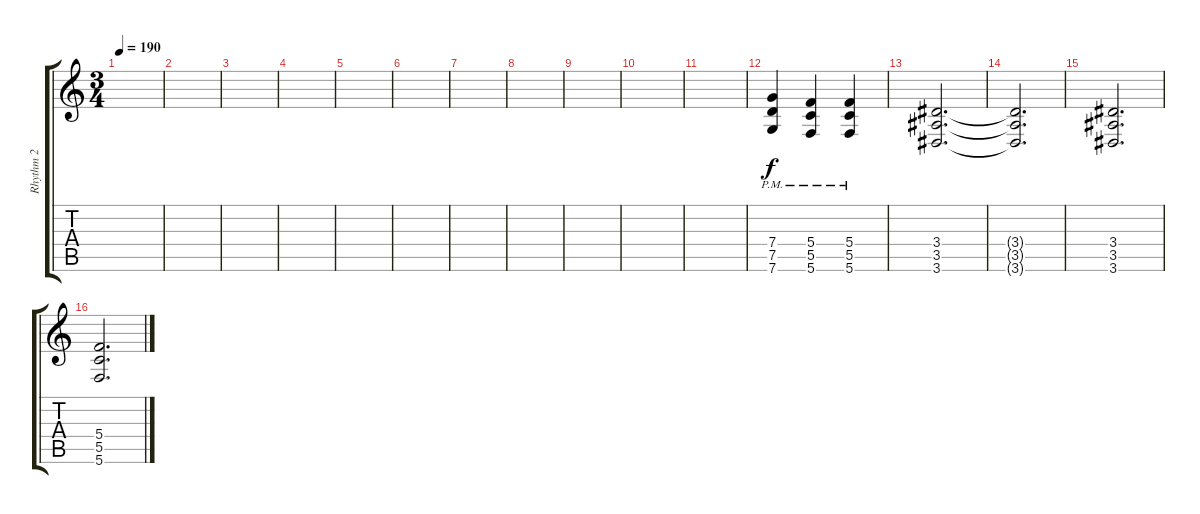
\track ("Rhythm 2" "Rhythm 2") {instrument distortionguitar}
\staff {score tabs}
\tuning (D4 A3 F3 C3 G2 C2) {hide}
\ts (3 4)
\tempo 190
\clef g2
\ks c
|
|
|
|
|
|
|
|
|
|
|
(7.4{pm} 7.5{pm} 7.6{pm}).4 (5.4{pm} 5.5{pm} 5.6{pm}).4 (5.4{pm} 5.5{pm} 5.6{pm}).4 |
(3.4 3.5 3.6).2{d} |
(3.4{t} 3.5{t} 3.6{t}).2{d} |
(3.4 3.5 3.6).2{d} |
(5.4 5.5 5.6).2{d}
